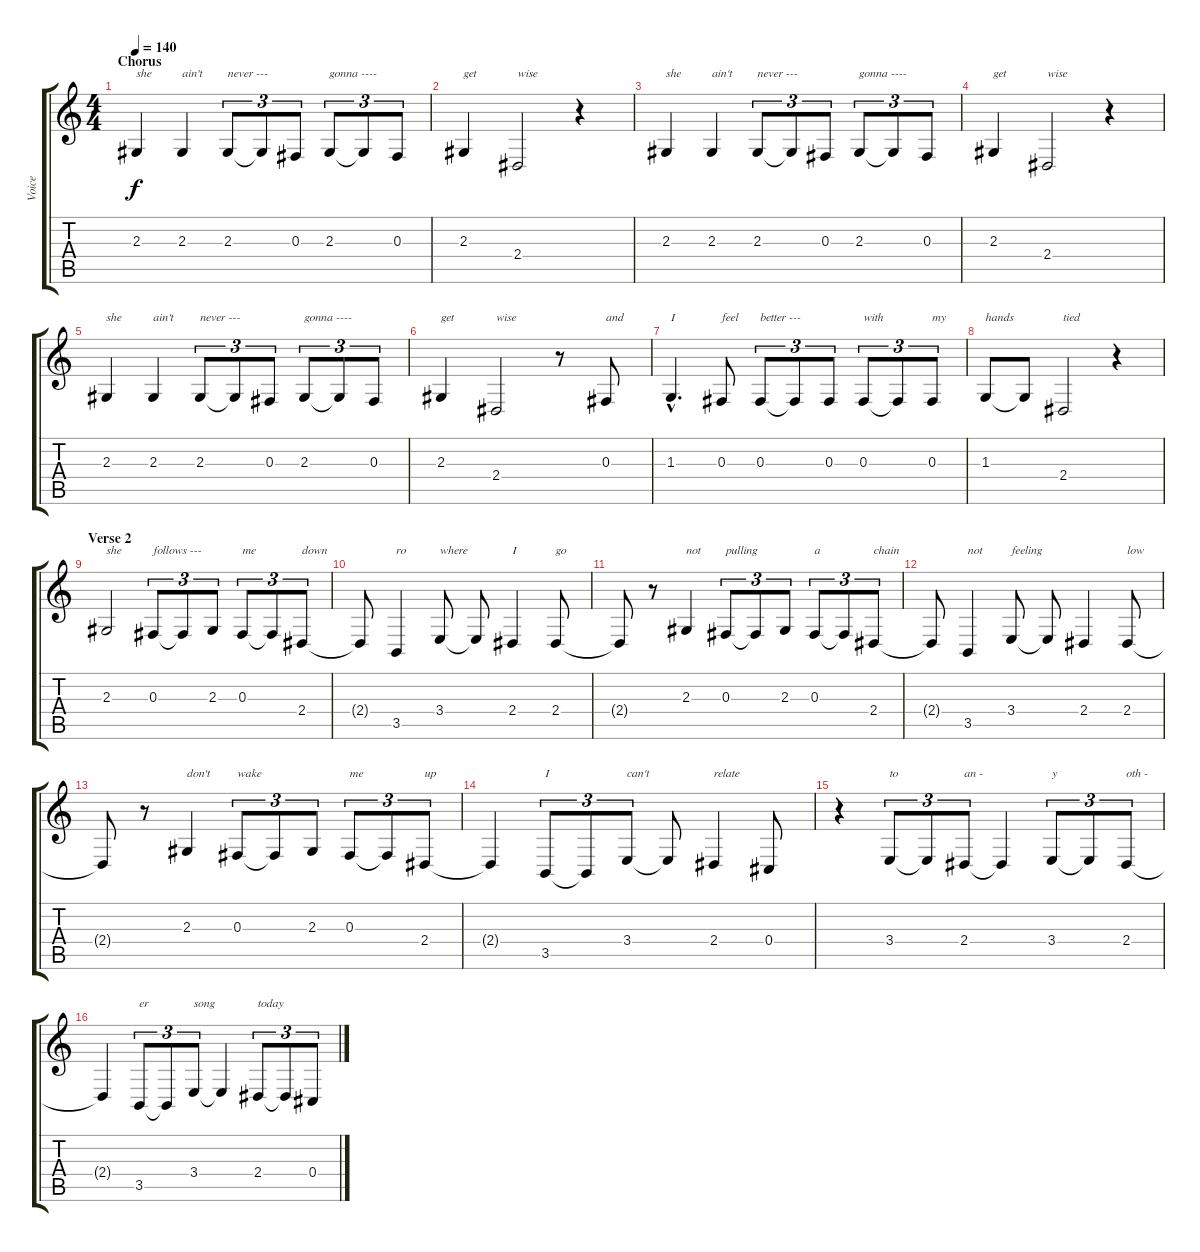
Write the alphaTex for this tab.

\track ("Voice" "Voice") {instrument lead2sawtooth}
\staff {score tabs}
\tuning (Eb4 Bb3 Gb3 Db3 Ab2 Eb2) {hide}
\ts (4 4)
\section ("" "Chorus")
\tempo 140
\clef g2
\ks c
2.3.4{txt "she" dy f} 2.3.4{txt "ain't"} 2.3.8{tu (3 2) txt "never ---"} 2.3{t}.8{tu (3 2)} 0.3.8{tu (3 2)} 2.3.8{tu (3 2) txt "gonna ----"} 2.3{t}.8{tu (3 2)} 0.3.8{tu (3 2)} |
2.3.4{txt "get"} 2.4.2{txt "wise"} r.4 |
2.3.4{txt "she"} 2.3.4{txt "ain't"} 2.3.8{tu (3 2) txt "never ---"} 2.3{t}.8{tu (3 2)} 0.3.8{tu (3 2)} 2.3.8{tu (3 2) txt "gonna ----"} 2.3{t}.8{tu (3 2)} 0.3.8{tu (3 2)} |
2.3.4{txt "get"} 2.4.2{txt "wise"} r.4 |
2.3.4{txt "she"} 2.3.4{txt "ain't"} 2.3.8{tu (3 2) txt "never ---"} 2.3{t}.8{tu (3 2)} 0.3.8{tu (3 2)} 2.3.8{tu (3 2) txt "gonna ----"} 2.3{t}.8{tu (3 2)} 0.3.8{tu (3 2)} |
2.3.4{txt "get"} 2.4.2{txt "wise"} r.8 0.3.8{txt "and"} |
1.3{hac}.4{d txt "I"} 0.3.8{txt "feel"} 0.3.8{tu (3 2) txt "better ---"} 0.3{t}.8{tu (3 2)} 0.3.8{tu (3 2)} 0.3.8{tu (3 2) txt "with"} 0.3{t}.8{tu (3 2)} 0.3.8{tu (3 2) txt "my"} |
1.3.8{txt "hands"} 1.3{t}.8 2.4.2{txt "tied"} r.4 |
\section ("" "Verse 2")
2.3.2{txt "she"} 0.3.8{tu (3 2) txt "follows ---"} 0.3{t}.8{tu (3 2)} 2.3.8{tu (3 2)} 0.3.8{tu (3 2) txt "me"} 0.3{t}.8{tu (3 2)} 2.4.8{tu (3 2) txt "down"} |
2.4{t}.8 3.5.4{txt "ro"} 3.4.8{txt "where"} 3.4{t}.8 2.4.4{txt "I"} 2.4.8{txt "go"} |
2.4{t}.8 r.8 2.3.4{txt "not"} 0.3.8{tu (3 2) txt "pulling"} 0.3{t}.8{tu (3 2)} 2.3.8{tu (3 2)} 0.3.8{tu (3 2) txt "a"} 0.3{t}.8{tu (3 2)} 2.4.8{tu (3 2) txt "chain"} |
2.4{t}.8 3.5.4{txt "not"} 3.4.8{txt "feeling"} 3.4{t}.8 2.4.4 2.4.8{txt "low"} |
2.4{t}.8 r.8 2.3.4{txt "don't"} 0.3.8{tu (3 2) txt "wake"} 0.3{t}.8{tu (3 2)} 2.3.8{tu (3 2)} 0.3.8{tu (3 2) txt "me"} 0.3{t}.8{tu (3 2)} 2.4.8{tu (3 2) txt "up"} |
2.4{t}.4 3.5.8{tu (3 2) txt "I"} 3.5{t}.8{tu (3 2)} 3.4.8{tu (3 2) txt "can't"} 3.4{t}.8 2.4.4{txt "relate"} 0.4.8 |
r.4 3.4.8{tu (3 2) txt "to"} 3.4{t}.8{tu (3 2)} 2.4.8{tu (3 2) txt "an -"} 2.4{t}.4 3.4.8{tu (3 2) txt "y"} 3.4{t}.8{tu (3 2)} 2.4.8{tu (3 2) txt "oth -"} |
2.4{t}.4 3.5.8{tu (3 2) txt "er"} 3.5{t}.8{tu (3 2)} 3.4.8{tu (3 2) txt "song"} 3.4{t}.4 2.4.8{tu (3 2) txt "today"} 2.4{t}.8{tu (3 2)} 0.4.8{tu (3 2)}
